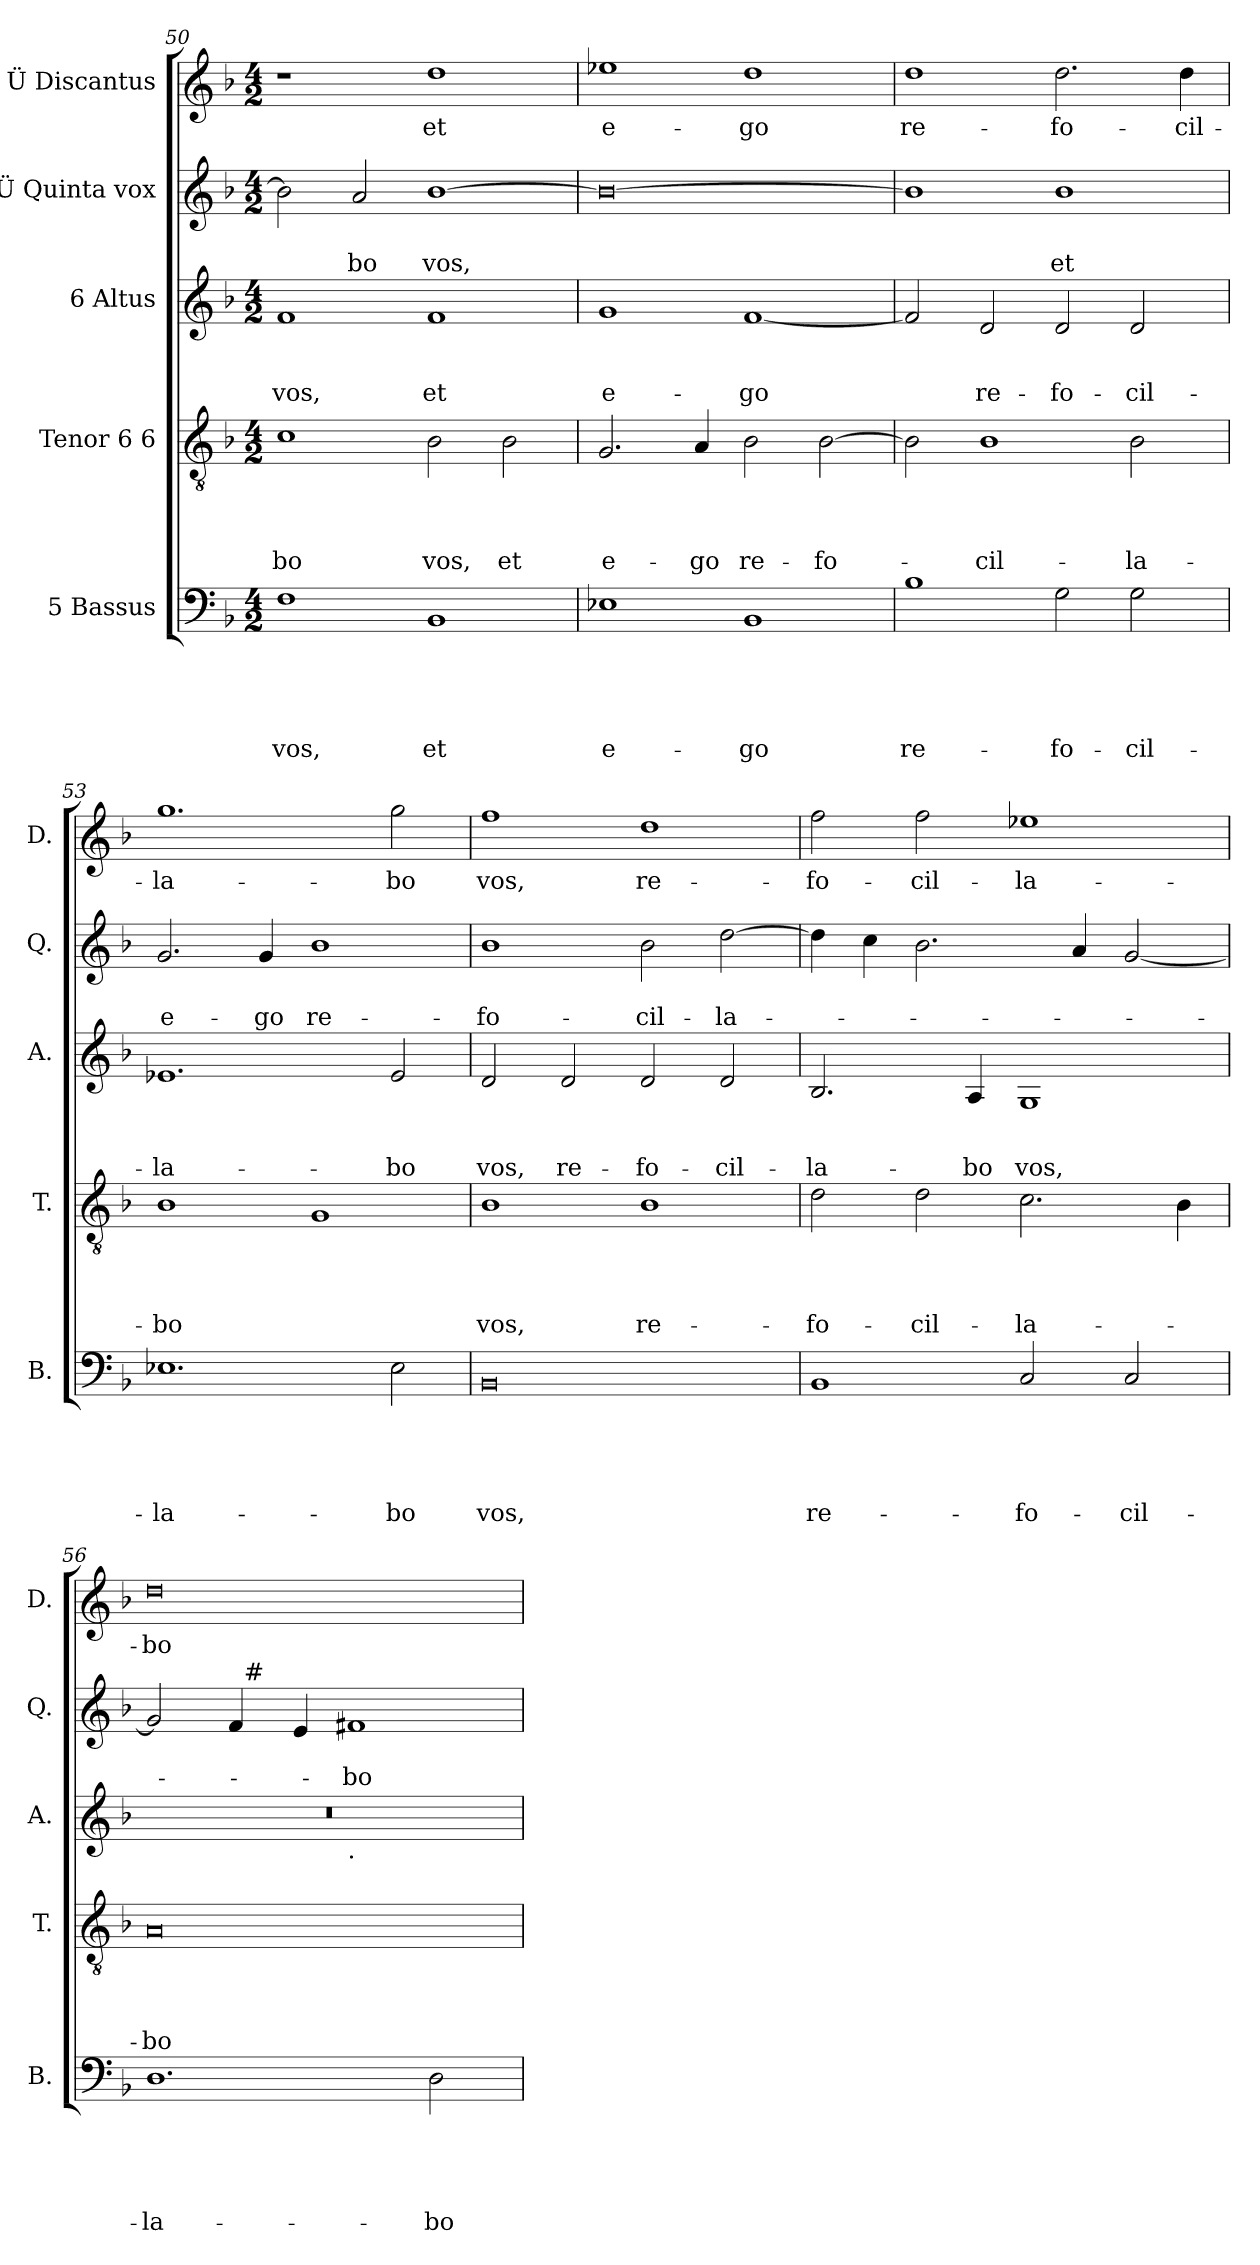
**kern	**text	**text	**text	**text	**text	**kern	**text	**text	**text	**text	**kern	**text	**text	**text	**kern	**text	**text	**kern	**text
*part5	*part5	*part5	*part5	*part5	*part5	*part4	*part4	*part4	*part4	*part4	*part3	*part3	*part3	*part3	*part2	*part2	*part2	*part1	*part1
*staff5	*staff5	*staff5	*staff5	*staff5	*staff5	*staff4	*staff4	*staff4	*staff4	*staff4	*staff3	*staff3	*staff3	*staff3	*staff2	*staff2	*staff2	*staff1	*staff1
*I"5 Bassus	*	*	*	*	*	*I"Tenor 6 6	*	*	*	*	*I"6 Altus	*	*	*	*I"Ü Quinta vox	*	*	*I"Ü Discantus	*
*I'B.	*	*	*	*	*	*I'T.	*	*	*	*	*I'A.	*	*	*	*I'Q.	*	*	*I'D.	*
!!LO:LB:g=z
*clefF4	*	*	*	*	*	*clefGv2	*	*	*	*	*clefG2	*	*	*	*clefG2	*	*	*clefG2	*
*k[b-]	*	*	*	*	*	*k[b-]	*	*	*	*	*k[b-]	*	*	*	*k[b-]	*	*	*k[b-]	*
*F:	*	*	*	*	*	*F:	*	*	*	*	*F:	*	*	*	*F:	*	*	*F:	*
*M4/2	*	*	*	*	*	*M4/2	*	*	*	*	*M4/2	*	*	*	*M4/2	*	*	*M4/2	*
=50	=50	=50	=50	=50	=50	=50	=50	=50	=50	=50	=50	=50	=50	=50	=50	=50	=50	=50	=50
!	!	!	!	!	!LO:LY:b	!	!	!	!	!LO:LY:b	!	!	!	!LO:LY:b	!	!	!	!	!
1F	.	.	.	.	vos,	1c	.	.	.	-bo	1f	.	.	vos,	2b-\]	.	.	1r	.
!	!	!	!	!	!	!	!	!	!	!	!	!	!	!	!	!	!LO:LY:b	!	!
.	.	.	.	.	.	.	.	.	.	.	.	.	.	.	2a/	.	-bo	.	.
!	!	!	!	!	!LO:LY:b	!	!	!	!	!LO:LY:b	!	!	!	!LO:LY:b	!	!	!LO:LY:b	!	!LO:LY:b
1BB-	.	.	.	.	et	2B-\	.	.	.	vos,	1f	.	.	et	[>1b-	.	vos,	1dd	et
!	!	!	!	!	!	!	!	!	!	!LO:LY:b	!	!	!	!	!	!	!	!	!
.	.	.	.	.	.	2B-\	.	.	.	et	.	.	.	.	.	.	.	.	.
=51	=51	=51	=51	=51	=51	=51	=51	=51	=51	=51	=51	=51	=51	=51	=51	=51	=51	=51	=51
!	!	!	!	!	!LO:LY:b:rj	!	!	!	!	!LO:LY:b	!	!	!	!LO:LY:b:rj	!	!	!	!	!LO:LY:b:rj
1E-X	.	.	.	.	e-	2.G/	.	.	.	e-	1g	.	.	e-	0b-_	.	.	1ee-X	e-
!	!	!	!	!	!	!	!	!	!	!LO:LY:b	!	!	!	!	!	!	!	!	!
.	.	.	.	.	.	4A/	.	.	.	-go	.	.	.	.	.	.	.	.	.
!	!	!	!	!	!LO:LY:b	!	!	!	!	!LO:LY:b	!	!	!	!LO:LY:b	!	!	!	!	!LO:LY:b
1BB-	.	.	.	.	-go	2B-\	.	.	.	re-	[<1f	.	.	-go	.	.	.	1dd	-go
!	!	!	!	!	!	!	!	!	!	!LO:LY:b	!	!	!	!	!	!	!	!	!
.	.	.	.	.	.	[>2B-\	.	.	.	-fo-	.	.	.	.	.	.	.	.	.
=52	=52	=52	=52	=52	=52	=52	=52	=52	=52	=52	=52	=52	=52	=52	=52	=52	=52	=52	=52
!	!	!	!	!	!LO:LY:b	!	!	!	!	!	!	!	!	!	!	!	!	!	!LO:LY:b
1B-	.	.	.	.	re-	2B-\]	.	.	.	.	2f/]	.	.	.	1b-]	.	.	1dd	re-
!	!	!	!	!	!	!	!	!	!	!LO:LY:b	!	!	!	!LO:LY:b	!	!	!	!	!
.	.	.	.	.	.	1B-	.	.	.	-cil-	2d/	.	.	re-	.	.	.	.	.
!	!	!	!	!	!LO:LY:b	!	!	!	!	!	!	!	!	!LO:LY:b	!	!	!LO:LY:b	!	!LO:LY:b
2G\	.	.	.	.	-fo-	.	.	.	.	.	2d/	.	.	-fo-	1b-	.	et	2.dd\	-fo-
!	!	!	!	!	!LO:LY:b	!	!	!	!	!LO:LY:b	!	!	!	!LO:LY:b	!	!	!	!	!
2G\	.	.	.	.	-cil-	2B-\	.	.	.	-la-	2d/	.	.	-cil-	.	.	.	.	.
!	!	!	!	!	!	!	!	!	!	!	!	!	!	!	!	!	!	!	!LO:LY:b
.	.	.	.	.	.	.	.	.	.	.	.	.	.	.	.	.	.	4dd\	-cil-
=53	=53	=53	=53	=53	=53	=53	=53	=53	=53	=53	=53	=53	=53	=53	=53	=53	=53	=53	=53
!	!	!	!	!	!LO:LY:b	!	!	!	!	!LO:LY:b	!	!	!	!LO:LY:b	!	!	!LO:LY:b	!	!LO:LY:b
1.E-X	.	.	.	.	-la-	1B-	.	.	.	-bo	1.e-X	.	.	-la-	2.g/	.	e-	1.gg	-la-
!	!	!	!	!	!	!	!	!	!	!	!	!	!	!	!	!	!LO:LY:b	!	!
.	.	.	.	.	.	.	.	.	.	.	.	.	.	.	4g/	.	-go	.	.
!	!	!	!	!	!	!	!	!	!	!	!	!	!	!	!	!	!LO:LY:b	!	!
.	.	.	.	.	.	1G	.	.	.	.	.	.	.	.	1b-	.	re-	.	.
!	!	!	!	!	!LO:LY:b	!	!	!	!	!	!	!	!	!LO:LY:b	!	!	!	!	!LO:LY:b
2E-\	.	.	.	.	-bo	.	.	.	.	.	2e-/	.	.	-bo	.	.	.	2gg\	-bo
!!LO:LB:g=z
=54	=54	=54	=54	=54	=54	=54	=54	=54	=54	=54	=54	=54	=54	=54	=54	=54	=54	=54	=54
!	!	!	!	!	!LO:LY:b	!	!	!	!	!LO:LY:b	!	!	!	!LO:LY:b	!	!	!LO:LY:b	!	!LO:LY:b
0BB-	.	.	.	.	vos,	1B-	.	.	.	vos,	2d/	.	.	vos,	1b-	.	-fo-	1ff	vos,
!	!	!	!	!	!	!	!	!	!	!	!	!	!	!LO:LY:b	!	!	!	!	!
.	.	.	.	.	.	.	.	.	.	.	2d/	.	.	re-	.	.	.	.	.
!	!	!	!	!	!	!	!	!	!	!LO:LY:b	!	!	!	!LO:LY:b	!	!	!LO:LY:b	!	!LO:LY:b
.	.	.	.	.	.	1B-	.	.	.	re-	2d/	.	.	-fo-	2b-\	.	-cil-	1dd	re-
!	!	!	!	!	!	!	!	!	!	!	!	!	!	!LO:LY:b	!	!	!LO:LY:b	!	!
.	.	.	.	.	.	.	.	.	.	.	2d/	.	.	-cil-	[>2dd\	.	-la-	.	.
=55	=55	=55	=55	=55	=55	=55	=55	=55	=55	=55	=55	=55	=55	=55	=55	=55	=55	=55	=55
!	!	!	!	!	!LO:LY:b	!	!	!	!	!LO:LY:b	!	!	!	!LO:LY:b	!	!	!	!	!LO:LY:b
1BB-	.	.	.	.	re-	2d\	.	.	.	-fo-	2.B-/	.	.	-la-	4dd\]	.	.	2ff\	-fo-
.	.	.	.	.	.	.	.	.	.	.	.	.	.	.	4cc\	.	.	.	.
!	!	!	!	!	!	!	!	!	!	!LO:LY:b	!	!	!	!	!	!	!	!	!LO:LY:b
.	.	.	.	.	.	2d\	.	.	.	-cil-	.	.	.	.	2.b-\	.	.	2ff\	-cil-
!	!	!	!	!	!	!	!	!	!	!	!	!	!	!LO:LY:b	!	!	!	!	!
.	.	.	.	.	.	.	.	.	.	.	4A/	.	.	-bo	.	.	.	.	.
!	!	!	!	!	!LO:LY:b	!	!	!	!	!LO:LY:b	!	!	!	!LO:LY:b	!	!	!	!	!LO:LY:b
2C/	.	.	.	.	-fo-	2.c\	.	.	.	-la-	1G	.	.	vos,	.	.	.	1ee-X	-la-
.	.	.	.	.	.	.	.	.	.	.	.	.	.	.	4a/	.	.	.	.
!	!	!	!	!	!LO:LY:b	!	!	!	!	!	!	!	!	!	!	!	!	!	!
2C/	.	.	.	.	-cil-	.	.	.	.	.	.	.	.	.	[<2g/	.	.	.	.
.	.	.	.	.	.	4B-\	.	.	.	.	.	.	.	.	.	.	.	.	.
=56	=56	=56	=56	=56	=56	=56	=56	=56	=56	=56	=56	=56	=56	=56	=56	=56	=56	=56	=56
!	!	!	!	!	!LO:LY:b	!	!	!	!	!LO:LY:b	!	!	!	!	!	!	!	!	!LO:LY:b
*	*	*	*	*	*	*	*	*	*	*	*^	*	*	*	*^	*	*	*	*
1.D	.	.	.	.	-la-	0A	.	.	.	-bo	0r	1ryy	.	.	.	2g/]	2ryy	.	.	0dd	-bo
.	.	.	.	.	.	.	.	.	.	.	.	.	.	.	.	4f/	32ryy	.	.	.	.
!	!	!	!	!	!	!	!	!	!	!	!	!	!	!	!	!	!LO:TX:a:t=#	!	!	!	!
.	.	.	.	.	.	.	.	.	.	.	.	.	.	.	.	.	1ryy	.	.	.	.
.	.	.	.	.	.	.	.	.	.	.	.	.	.	.	.	4e/	.	.	.	.	.
!	!	!	!	!	!	!	!	!	!	!	!	!LO:TX:b:t=.	!	!	!	!	!	!	!	!	!
!	!	!	!	!	!	!	!	!	!	!	!	!	!	!	!	!	!	!	!LO:LY:b	!	!
.	.	.	.	.	.	.	.	.	.	.	.	1ryy	.	.	.	1f#X	.	.	-bo	.	.
!	!	!	!	!	!LO:LY:b	!	!	!	!	!	!	!	!	!	!	!	!	!	!	!	!
2D\	.	.	.	.	-bo	.	.	.	.	.	.	.	.	.	.	.	.	.	.	.	.
.	.	.	.	.	.	.	.	.	.	.	.	.	.	.	.	.	4...ryy	.	.	.	.
*	*	*	*	*	*	*	*	*	*	*	*v	*v	*	*	*	*	*	*	*	*	*
*	*	*	*	*	*	*	*	*	*	*	*	*	*	*	*v	*v	*	*	*	*
=	=	=	=	=	=	=	=	=	=	=	=	=	=	=	=	=	=	=	=
*-	*-	*-	*-	*-	*-	*-	*-	*-	*-	*-	*-	*-	*-	*-	*-	*-	*-	*-	*-
